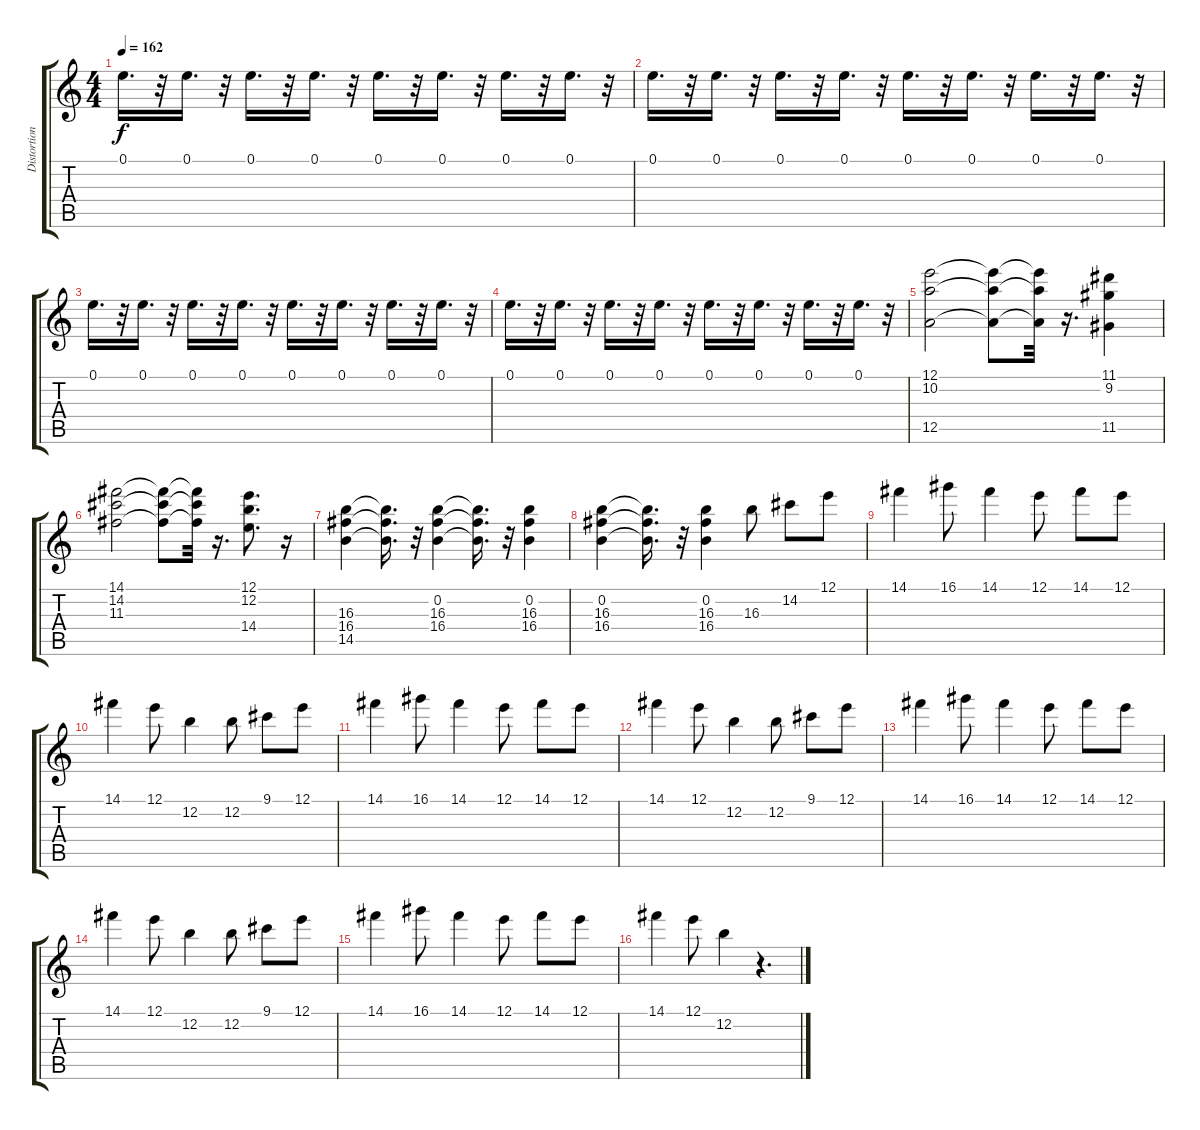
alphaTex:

\track ("Distortion" "Distortion") {instrument distortionguitar}
\staff {score tabs}
\tuning (E4 B3 G3 D3 A2 E2) {hide}
\ts (4 4)
\tempo 162
\clef g2
\ks c
0.1.16{d dy f} r.32 0.1.16{d} r.32 0.1.16{d} r.32 0.1.16{d} r.32 0.1.16{d} r.32 0.1.16{d} r.32 0.1.16{d} r.32 0.1.16{d} r.32 |
0.1.16{d} r.32 0.1.16{d} r.32 0.1.16{d} r.32 0.1.16{d} r.32 0.1.16{d} r.32 0.1.16{d} r.32 0.1.16{d} r.32 0.1.16{d} r.32 |
0.1.16{d} r.32 0.1.16{d} r.32 0.1.16{d} r.32 0.1.16{d} r.32 0.1.16{d} r.32 0.1.16{d} r.32 0.1.16{d} r.32 0.1.16{d} r.32 |
0.1.16{d} r.32 0.1.16{d} r.32 0.1.16{d} r.32 0.1.16{d} r.32 0.1.16{d} r.32 0.1.16{d} r.32 0.1.16{d} r.32 0.1.16{d} r.32 |
(12.1 10.2 12.5).2 (12.1{t} 10.2{t} 12.5{t}).8 (12.1{t} 10.2{t} 12.5{t}).32 r.16{d} (11.1 9.2 11.5).4 |
(14.1 14.2 11.3).2 (14.1{t} 14.2{t} 11.3{t}).8 (14.1{t} 14.2{t} 11.3{t}).32 r.16{d} (12.1 12.2 14.4).8{d} r.16 |
(16.3 16.4 14.5).4 (16.3{t} 16.4{t} 14.5{t}).16{d} r.32 (0.2 16.3 16.4).4 (0.2{t} 16.3{t} 16.4{t}).16{d} r.32 (0.2 16.3 16.4).4 |
(0.2 16.3 16.4).4 (0.2{t} 16.3{t} 16.4{t}).16{d} r.32 (0.2 16.3 16.4).4 16.3.8 14.2.8 12.1.8 |
14.1.4 16.1.8 14.1.4 12.1.8 14.1.8 12.1.8 |
14.1.4 12.1.8 12.2.4 12.2.8 9.1.8 12.1.8 |
14.1.4 16.1.8 14.1.4 12.1.8 14.1.8 12.1.8 |
14.1.4 12.1.8 12.2.4 12.2.8 9.1.8 12.1.8 |
14.1.4 16.1.8 14.1.4 12.1.8 14.1.8 12.1.8 |
14.1.4 12.1.8 12.2.4 12.2.8 9.1.8 12.1.8 |
14.1.4 16.1.8 14.1.4 12.1.8 14.1.8 12.1.8 |
14.1.4 12.1.8 12.2.4 r.4{d}
